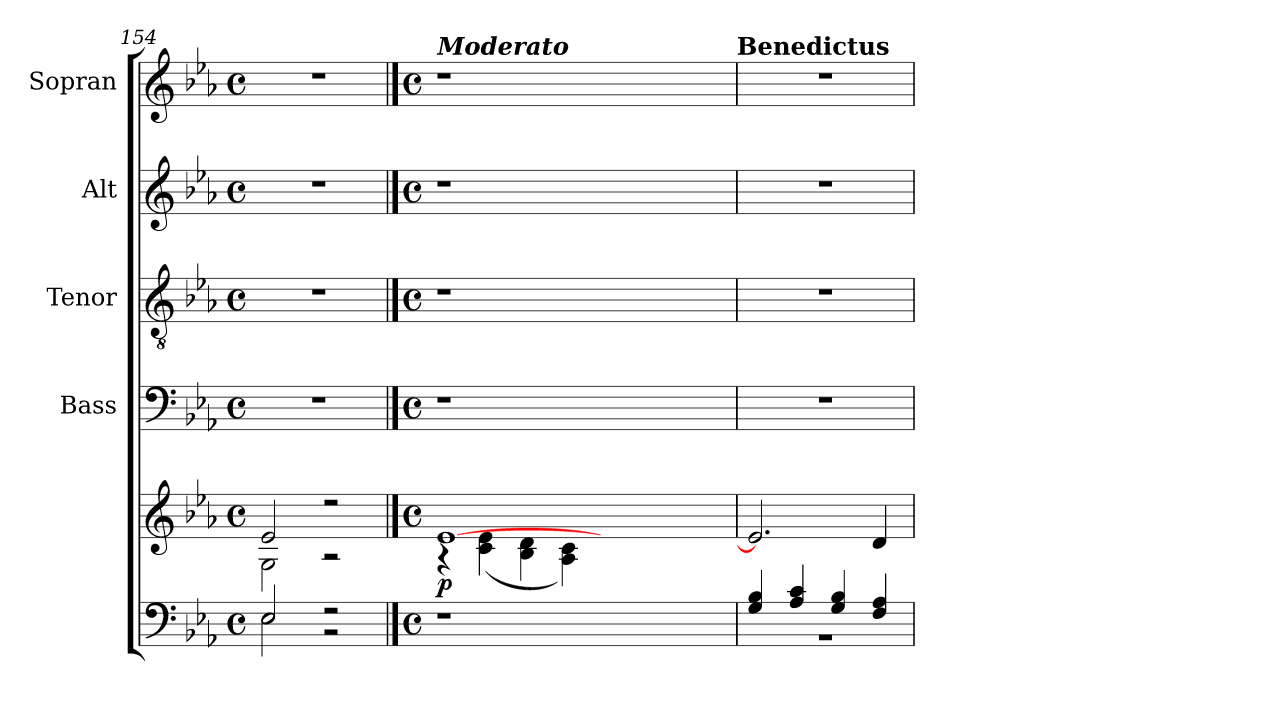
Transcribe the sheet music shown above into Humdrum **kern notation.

**kern	**kern	**dynam	**kern	**kern	**kern	**kern
*part5	*part5	*part5	*part4	*part3	*part2	*part1
*staff6	*staff5	*staff5/6	*staff4	*staff3	*staff2	*staff1
*	*	*	*I"Bass	*I"Tenor	*I"Alt	*I"Sopran
*	*	*	*I'B.	*I'T.	*I'A.	*I'S.
*clefF4	*clefG2	*	*clefF4	*clefGv2	*clefG2	*clefG2
*k[b-e-a-]	*k[b-e-a-]	*	*k[b-e-a-]	*k[b-e-a-]	*k[b-e-a-]	*k[b-e-a-]
*E-:	*E-:	*	*E-:	*E-:	*E-:	*E-:
*M4/4	*M4/4	*	*M4/4	*M4/4	*M4/4	*M4/4
*met(c)	*met(c)	*	*met(c)	*met(c)	*met(c)	*met(c)
=154	=154	=154	=154	=154	=154	=154
*^	*^	*	*	*	*	*
2E-/	2E-\	2e-/	2G\	.	1r	1r	1r	1r
2r	2r	2r	2r	.	.	.	.	.
*v	*v	*	*	*	*	*	*	*
!!LO:PB:g=z
==155	==155	==155	==155	==155	==155	==155	==155
*M4/4	*M4/4	*	*	*M4/4	*M4/4	*M4/4	*M4/4
*met(c)	*met(c)	*	*	*met(c)	*met(c)	*met(c)	*met(c)
*^	*	*	*	*	*	*	*
!	!	!	!	!	!	!	!	!LO:TX:a:Bi:t=Moderato
!	!	!	!	!LO:DY:b	!	!	!	!
*v	*v	*	*	*	*	*	*	*
1r	[>1e-	4rG	p	1r	1r	1r	1r
.	.	(4c\ 4e-\	.	.	.	.	.
.	.	4B-\ 4d\	.	.	.	.	.
.	.	4A-\ 4c\)	.	.	.	.	.
1..ryy	1..ryy	1..ryy	.	1..ryy	1..ryy	1..ryy	1..ryy
!	!	!	!	!	!	!	!LO:TX:a:B:t=Benedictus
*	*v	*v	*	*	*	*	*
=156	=156	=156	=156	=156	=156	=156
*^	*	*	*	*	*	*
4G/ 4B-/	1rBB	2.e-/]	.	1r	1r	1r	1r
4A-/ 4c/	.	.	.	.	.	.	.
4G/ 4B-/	.	.	.	.	.	.	.
4F/ 4A-/	.	4d/	.	.	.	.	.
*v	*v	*	*	*	*	*	*
=	=	=	=	=	=	=
*-	*-	*-	*-	*-	*-	*-
